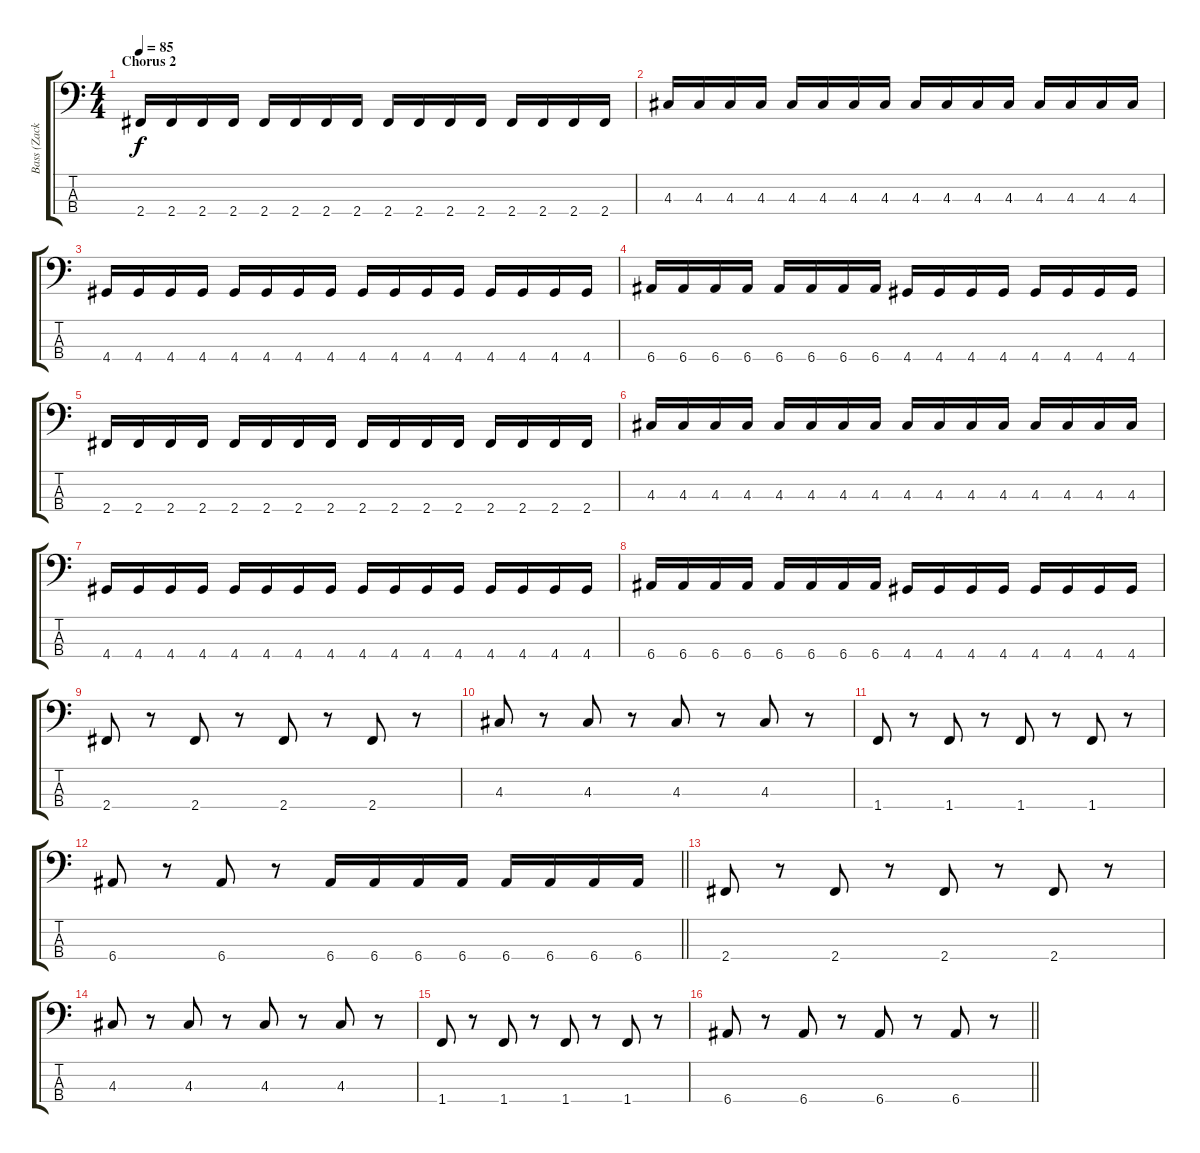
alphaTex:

\track ("Bass (Zack)" "Bass (Zack") {instrument electricbassfinger}
\staff {score tabs}
\tuning (G2 D2 A1 E1) {hide}
\ts (4 4)
\section ("" "Chorus 2")
\tempo 85
\clef f4
\ks c
2.4.16{dy f} 2.4.16 2.4.16 2.4.16 2.4.16 2.4.16 2.4.16 2.4.16 2.4.16 2.4.16 2.4.16 2.4.16 2.4.16 2.4.16 2.4.16 2.4.16 |
4.3.16 4.3.16 4.3.16 4.3.16 4.3.16 4.3.16 4.3.16 4.3.16 4.3.16 4.3.16 4.3.16 4.3.16 4.3.16 4.3.16 4.3.16 4.3.16 |
4.4.16 4.4.16 4.4.16 4.4.16 4.4.16 4.4.16 4.4.16 4.4.16 4.4.16 4.4.16 4.4.16 4.4.16 4.4.16 4.4.16 4.4.16 4.4.16 |
6.4.16 6.4.16 6.4.16 6.4.16 6.4.16 6.4.16 6.4.16 6.4.16 4.4.16 4.4.16 4.4.16 4.4.16 4.4.16 4.4.16 4.4.16 4.4.16 |
2.4.16 2.4.16 2.4.16 2.4.16 2.4.16 2.4.16 2.4.16 2.4.16 2.4.16 2.4.16 2.4.16 2.4.16 2.4.16 2.4.16 2.4.16 2.4.16 |
4.3.16 4.3.16 4.3.16 4.3.16 4.3.16 4.3.16 4.3.16 4.3.16 4.3.16 4.3.16 4.3.16 4.3.16 4.3.16 4.3.16 4.3.16 4.3.16 |
4.4.16 4.4.16 4.4.16 4.4.16 4.4.16 4.4.16 4.4.16 4.4.16 4.4.16 4.4.16 4.4.16 4.4.16 4.4.16 4.4.16 4.4.16 4.4.16 |
6.4.16 6.4.16 6.4.16 6.4.16 6.4.16 6.4.16 6.4.16 6.4.16 4.4.16 4.4.16 4.4.16 4.4.16 4.4.16 4.4.16 4.4.16 4.4.16 |
2.4.8 r.8 2.4.8 r.8 2.4.8 r.8 2.4.8 r.8 |
4.3.8 r.8 4.3.8 r.8 4.3.8 r.8 4.3.8 r.8 |
1.4.8 r.8 1.4.8 r.8 1.4.8 r.8 1.4.8 r.8 |
\barLineRight lightlight
6.4.8 r.8 6.4.8 r.8 6.4.16 6.4.16 6.4.16 6.4.16 6.4.16 6.4.16 6.4.16 6.4.16 |
2.4.8 r.8 2.4.8 r.8 2.4.8 r.8 2.4.8 r.8 |
4.3.8 r.8 4.3.8 r.8 4.3.8 r.8 4.3.8 r.8 |
1.4.8 r.8 1.4.8 r.8 1.4.8 r.8 1.4.8 r.8 |
\barLineRight lightlight
6.4.8 r.8 6.4.8 r.8 6.4.8 r.8 6.4.8 r.8
